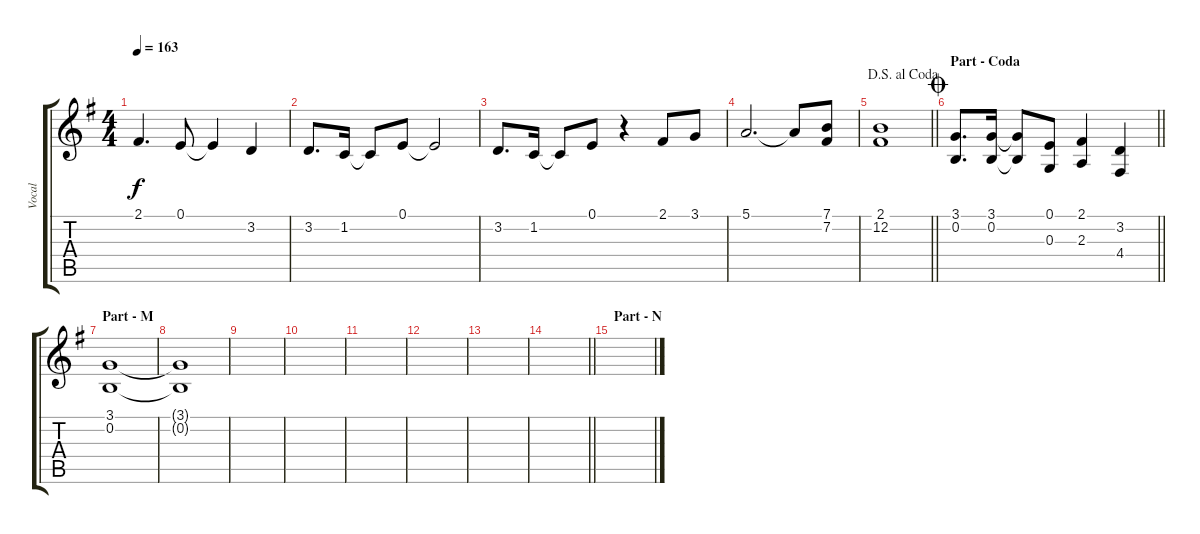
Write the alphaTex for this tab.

\track ("Vocal" "Vocal") {instrument pad1newage}
\staff {score tabs}
\tuning (E4 B3 G3 D3 A2 E2) {hide}
\ts (4 4)
\tempo 163
\clef g2
\ks g
2.1.4{d dy f} 0.1.8 0.1{t}.4 3.2.4 |
3.2.8{d} 1.2.16 1.2{t}.8 0.1.8 0.1{t}.2 |
3.2.8{d} 1.2.16 1.2{t}.8 0.1.8 r.4 2.1.8 3.1.8 |
5.1.2{d} 5.1{t}.8 (7.1 7.2).8 |
\jump dalsegnoalcoda
\barLineRight lightlight
(2.1 12.2).1 |
\section ("" "Part - Coda")
\jump coda
\barLineRight lightlight
(3.1 0.2).8{d} (3.1 0.2).16 (3.1{t} 0.2{t}).8 (0.1 0.3).8 (2.1 2.3).4 (3.2 4.4).4 |
\section ("" "Part - M")
(3.1 0.2).1 |
(3.1{t} 0.2{t}).1 |
|
|
|
|
|
\barLineRight lightlight
|
\section ("" "Part - N")
